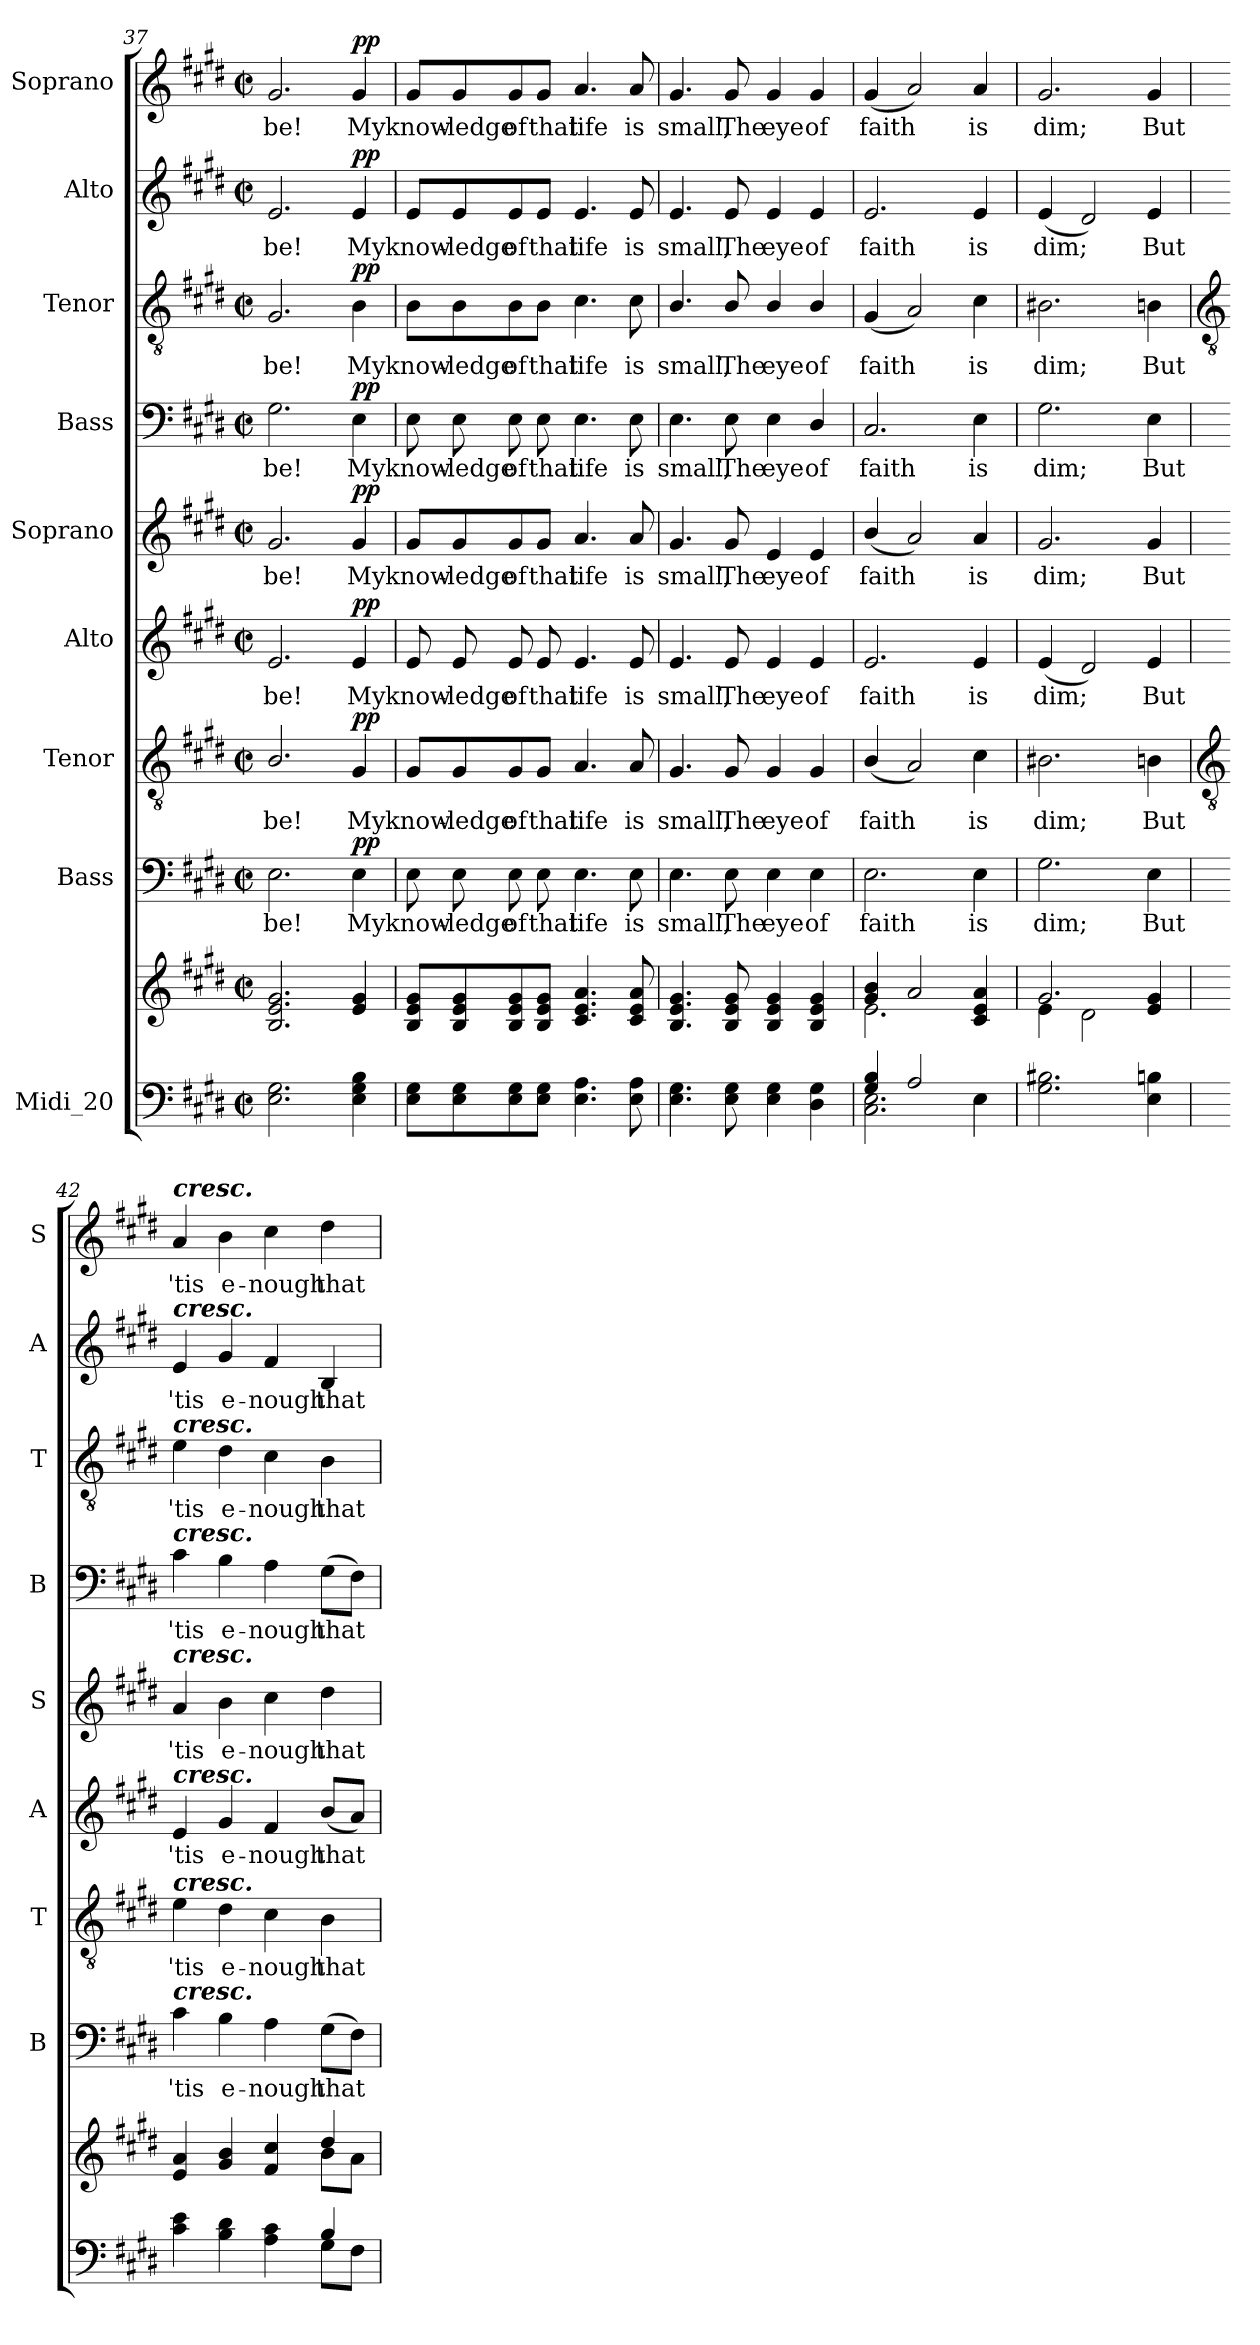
**kern	**kern	**kern	**text	**dynam	**kern	**text	**dynam	**kern	**text	**dynam	**kern	**text	**dynam	**kern	**text	**dynam	**kern	**text	**dynam	**kern	**text	**dynam	**kern	**text	**dynam
*part9	*part9	*part8	*part8	*part8	*part7	*part7	*part7	*part6	*part6	*part6	*part5	*part5	*part5	*part4	*part4	*part4	*part3	*part3	*part3	*part2	*part2	*part2	*part1	*part1	*part1
*staff10	*staff9	*staff8	*staff8	*staff8	*staff7	*staff7	*staff7	*staff6	*staff6	*staff6	*staff5	*staff5	*staff5	*staff4	*staff4	*staff4	*staff3	*staff3	*staff3	*staff2	*staff2	*staff2	*staff1	*staff1	*staff1
*I"Midi_20	*	*I"Bass	*	*	*I"Tenor	*	*	*I"Alto	*	*	*I"Soprano	*	*	*I"Bass	*	*	*I"Tenor	*	*	*I"Alto	*	*	*I"Soprano	*	*
*	*	*I'B	*	*	*I'T	*	*	*I'A	*	*	*I'S	*	*	*I'B	*	*	*I'T	*	*	*I'A	*	*	*I'S	*	*
!!LO:LB:g=z
*clefF4	*clefG2	*clefF4	*	*	*clefGv2	*	*	*clefG2	*	*	*clefG2	*	*	*clefF4	*	*	*clefGv2	*	*	*clefG2	*	*	*clefG2	*	*
*k[f#c#g#d#]	*k[f#c#g#d#]	*k[f#c#g#d#]	*	*	*k[f#c#g#d#]	*	*	*k[f#c#g#d#]	*	*	*k[f#c#g#d#]	*	*	*k[f#c#g#d#]	*	*	*k[f#c#g#d#]	*	*	*k[f#c#g#d#]	*	*	*k[f#c#g#d#]	*	*
*E:	*E:	*E:	*	*	*E:	*	*	*E:	*	*	*E:	*	*	*E:	*	*	*E:	*	*	*E:	*	*	*E:	*	*
*M2/2	*M2/2	*M2/2	*	*	*M2/2	*	*	*M2/2	*	*	*M2/2	*	*	*M2/2	*	*	*M2/2	*	*	*M2/2	*	*	*M2/2	*	*
*met(c|)	*met(c|)	*met(c|)	*	*	*met(c|)	*	*	*met(c|)	*	*	*met(c|)	*	*	*met(c|)	*	*	*met(c|)	*	*	*met(c|)	*	*	*met(c|)	*	*
=37	=37	=37	=37	=37	=37	=37	=37	=37	=37	=37	=37	=37	=37	=37	=37	=37	=37	=37	=37	=37	=37	=37	=37	=37	=37
*^	*^	*	*	*	*	*	*	*	*	*	*	*	*	*	*	*	*	*	*	*	*	*	*	*	*
!	!	!	!	!	!LO:LY:b	!	!	!LO:LY:b	!	!	!LO:LY:b	!	!	!LO:LY:b	!	!	!LO:LY:b	!	!	!LO:LY:b	!	!	!LO:LY:b	!	!	!LO:LY:b	!
1ryy	2.E\ 2.G#\	2.B/ 2.e/ 2.g#/	1ryy	2.E	be!	.	2.B/	be!	.	2.e	be!	.	2.g#	be!	.	2.G#	be!	.	2.G#	be!	.	2.e	be!	.	2.g#	be!	.
!	!	!	!	!	!LO:LY:b	!LO:DY:b	!	!LO:LY:b	!LO:DY:b	!	!LO:LY:b	!LO:DY:b	!	!LO:LY:b	!LO:DY:b	!	!LO:LY:b	!LO:DY:b	!	!LO:LY:b	!LO:DY:b	!	!LO:LY:b	!LO:DY:b	!	!LO:LY:b	!LO:DY:b
.	4E\ 4G#\ 4B\	4e/ 4g#/	.	4E	My	pp	4G#	My	pp	4e	My	pp	4g#	My	pp	4E	My	pp	4B	My	pp	4e	My	pp	4g#	My	pp
=38	=38	=38	=38	=38	=38	=38	=38	=38	=38	=38	=38	=38	=38	=38	=38	=38	=38	=38	=38	=38	=38	=38	=38	=38	=38	=38	=38
!	!	!	!	!	!LO:LY:b	!	!	!LO:LY:b	!	!	!LO:LY:b	!	!	!LO:LY:b	!	!	!LO:LY:b	!	!	!LO:LY:b	!	!	!LO:LY:b	!	!	!LO:LY:b	!
1ryy	8E\ 8G#\L	8B/ 8e/ 8g#/L	1ryy	8E	know-	.	8G#/L	know-	.	8e	know-	.	8g#/L	know-	.	8E	know-	.	8B\L	know-	.	8e/L	know-	.	8g#/L	know-	.
!	!	!	!	!	!LO:LY:b	!	!	!LO:LY:b	!	!	!LO:LY:b	!	!	!LO:LY:b	!	!	!LO:LY:b	!	!	!LO:LY:b	!	!	!LO:LY:b	!	!	!LO:LY:b	!
.	8E\ 8G#\	8B/ 8e/ 8g#/	.	8E	-ledge	.	8G#/	-ledge	.	8e	-ledge	.	8g#/	-ledge	.	8E	-ledge	.	8B\	-ledge	.	8e/	-ledge	.	8g#/	-ledge	.
!	!	!	!	!	!LO:LY:b	!	!	!LO:LY:b	!	!	!LO:LY:b	!	!	!LO:LY:b	!	!	!LO:LY:b	!	!	!LO:LY:b	!	!	!LO:LY:b	!	!	!LO:LY:b	!
.	8E\ 8G#\	8B/ 8e/ 8g#/	.	8E	of	.	8G#/	of	.	8e	of	.	8g#/	of	.	8E	of	.	8B\	of	.	8e/	of	.	8g#/	of	.
!	!	!	!	!	!LO:LY:b	!	!	!LO:LY:b	!	!	!LO:LY:b	!	!	!LO:LY:b	!	!	!LO:LY:b	!	!	!LO:LY:b	!	!	!LO:LY:b	!	!	!LO:LY:b	!
.	8E\ 8G#\J	8B/ 8e/ 8g#/J	.	8E	that	.	8G#/J	that	.	8e	that	.	8g#/J	that	.	8E	that	.	8B\J	that	.	8e/J	that	.	8g#/J	that	.
!	!	!	!	!	!LO:LY:b	!	!	!LO:LY:b	!	!	!LO:LY:b	!	!	!LO:LY:b	!	!	!LO:LY:b	!	!	!LO:LY:b	!	!	!LO:LY:b	!	!	!LO:LY:b	!
.	4.E\ 4.A\	4.c#/ 4.e/ 4.a/	.	4.E	life	.	4.A	life	.	4.e	life	.	4.a	life	.	4.E	life	.	4.c#	life	.	4.e	life	.	4.a	life	.
!	!	!	!	!	!LO:LY:b	!	!	!LO:LY:b	!	!	!LO:LY:b	!	!	!LO:LY:b	!	!	!LO:LY:b	!	!	!LO:LY:b	!	!	!LO:LY:b	!	!	!LO:LY:b	!
.	8E\ 8A\	8c#/ 8e/ 8a/	.	8E	is	.	8A	is	.	8e	is	.	8a	is	.	8E	is	.	8c#	is	.	8e	is	.	8a	is	.
=39	=39	=39	=39	=39	=39	=39	=39	=39	=39	=39	=39	=39	=39	=39	=39	=39	=39	=39	=39	=39	=39	=39	=39	=39	=39	=39	=39
!	!	!	!	!	!LO:LY:b	!	!	!LO:LY:b	!	!	!LO:LY:b	!	!	!LO:LY:b	!	!	!LO:LY:b	!	!	!LO:LY:b	!	!	!LO:LY:b	!	!	!LO:LY:b	!
1ryy	4.E\ 4.G#\	4.B/ 4.e/ 4.g#/	1ryy	4.E	small,	.	4.G#	small,	.	4.e	small,	.	4.g#	small,	.	4.E	small,	.	4.B/	small,	.	4.e	small,	.	4.g#	small,	.
!	!	!	!	!	!LO:LY:b	!	!	!LO:LY:b	!	!	!LO:LY:b	!	!	!LO:LY:b	!	!	!LO:LY:b	!	!	!LO:LY:b	!	!	!LO:LY:b	!	!	!LO:LY:b	!
.	8E\ 8G#\	8B/ 8e/ 8g#/	.	8E	The	.	8G#	The	.	8e	The	.	8g#	The	.	8E	The	.	8B/	The	.	8e	The	.	8g#	The	.
!	!	!	!	!	!LO:LY:b	!	!	!LO:LY:b	!	!	!LO:LY:b	!	!	!LO:LY:b	!	!	!LO:LY:b	!	!	!LO:LY:b	!	!	!LO:LY:b	!	!	!LO:LY:b	!
.	4E\ 4G#\	4B/ 4e/ 4g#/	.	4E	eye	.	4G#	eye	.	4e	eye	.	4e	eye	.	4E	eye	.	4B/	eye	.	4e	eye	.	4g#	eye	.
!	!	!	!	!	!LO:LY:b	!	!	!LO:LY:b	!	!	!LO:LY:b	!	!	!LO:LY:b	!	!	!LO:LY:b	!	!	!LO:LY:b	!	!	!LO:LY:b	!	!	!LO:LY:b	!
.	4D#\ 4G#\	4B/ 4e/ 4g#/	.	4E	of	.	4G#	of	.	4e	of	.	4e	of	.	4D#/	of	.	4B/	of	.	4e	of	.	4g#	of	.
=40	=40	=40	=40	=40	=40	=40	=40	=40	=40	=40	=40	=40	=40	=40	=40	=40	=40	=40	=40	=40	=40	=40	=40	=40	=40	=40	=40
!	!	!	!	!	!LO:LY:b	!	!	!LO:LY:b	!	!	!LO:LY:b	!	!	!LO:LY:b	!	!	!LO:LY:b	!	!	!LO:LY:b	!	!	!LO:LY:b	!	!	!LO:LY:b	!
4G#/ 4B/	2.C#\ 2.E\	4g#/ 4b/	2.e\	2.E	faith	.	(<4B/	faith	.	2.e	faith	.	(<4b/	faith	.	2.C#	faith	.	(<4G#	faith	.	2.e	faith	.	(<4g#	faith	.
2A/	.	2a/	.	.	.	.	2A)	.	.	.	.	.	2a)	.	.	.	.	.	2A)	.	.	.	.	.	2a)	.	.
!	!	!	!	!	!LO:LY:b	!	!	!LO:LY:b	!	!	!LO:LY:b	!	!	!LO:LY:b	!	!	!LO:LY:b	!	!	!LO:LY:b	!	!	!LO:LY:b	!	!	!LO:LY:b	!
4ryy	4E\	4c#/ 4e/ 4a/	4ryy	4E	is	.	4c#	is	.	4e	is	.	4a	is	.	4E	is	.	4c#	is	.	4e	is	.	4a	is	.
=41	=41	=41	=41	=41	=41	=41	=41	=41	=41	=41	=41	=41	=41	=41	=41	=41	=41	=41	=41	=41	=41	=41	=41	=41	=41	=41	=41
!	!	!	!	!	!LO:LY:b	!	!	!LO:LY:b	!	!	!LO:LY:b	!	!	!LO:LY:b	!	!	!LO:LY:b	!	!	!LO:LY:b	!	!	!LO:LY:b	!	!	!LO:LY:b	!
1ryy	2.G#\ 2.B#X\	2.g#/	4e\	2.G#	dim;	.	2.B#X	dim;	.	(<4e	dim;	.	2.g#	dim;	.	2.G#	dim;	.	2.B#X	dim;	.	(<4e	dim;	.	2.g#	dim;	.
.	.	.	2d#\	.	.	.	.	.	.	2d#)	.	.	.	.	.	.	.	.	.	.	.	2d#)	.	.	.	.	.
!	!	!	!	!	!LO:LY:b	!	!	!LO:LY:b	!	!	!LO:LY:b	!	!	!LO:LY:b	!	!	!LO:LY:b	!	!	!LO:LY:b	!	!	!LO:LY:b	!	!	!LO:LY:b	!
.	4E\ 4Bn\	4e/ 4g#/	4ryy	4E	But	.	4Bn	But	.	4e	But	.	4g#	But	.	4E	But	.	4Bn	But	.	4e	But	.	4g#	But	.
!!LO:LB:g=z
=42	=42	=42	=42	=42	=42	=42	=42	=42	=42	=42	=42	=42	=42	=42	=42	=42	=42	=42	=42	=42	=42	=42	=42	=42	=42	=42	=42
*	*	*	*	*	*	*	*clefGv2	*	*	*	*	*	*	*	*	*	*	*	*clefGv2	*	*	*	*	*	*	*	*
!	!	!	!	!	!	!	!	!	!	!	!	!	!	!	!	!	!	!	!	!	!	!	!	!	!LO:TX:a:Bi:t=cresc.	!	!
!	!	!	!	!	!	!	!	!	!	!	!	!	!	!	!	!	!	!	!	!	!	!LO:TX:a:Bi:t=cresc.	!	!	!	!	!
!	!	!	!	!	!	!	!	!	!	!	!	!	!	!	!	!	!	!	!LO:TX:a:Bi:t=cresc.	!	!	!	!	!	!	!	!
!	!	!	!	!	!	!	!	!	!	!	!	!	!	!	!	!LO:TX:a:Bi:t=cresc.	!	!	!	!	!	!	!	!	!	!	!
!	!	!	!	!	!	!	!	!	!	!	!	!	!LO:TX:a:Bi:t=cresc.	!	!	!	!	!	!	!	!	!	!	!	!	!	!
!	!	!	!	!	!	!	!	!	!	!LO:TX:a:Bi:t=cresc.	!	!	!	!	!	!	!	!	!	!	!	!	!	!	!	!	!
!	!	!	!	!	!	!	!LO:TX:a:Bi:t=cresc.	!	!	!	!	!	!	!	!	!	!	!	!	!	!	!	!	!	!	!	!
!	!	!	!	!LO:TX:a:Bi:t=cresc.	!	!	!	!	!	!	!	!	!	!	!	!	!	!	!	!	!	!	!	!	!	!	!
!	!	!	!	!	!LO:LY:b	!	!	!LO:LY:b	!	!	!LO:LY:b	!	!	!LO:LY:b	!	!	!LO:LY:b	!	!	!LO:LY:b	!	!	!LO:LY:b	!	!	!LO:LY:b	!
2.ryy	4c#\ 4e\	4e/ 4a/	2.ryy	4c#	'tis	.	4e	'tis	.	4e	'tis	.	4a	'tis	.	4c#	'tis	.	4e	'tis	.	4e	'tis	.	4a	'tis	.
!	!	!	!	!	!LO:LY:b	!	!	!LO:LY:b	!	!	!LO:LY:b	!	!	!LO:LY:b	!	!	!LO:LY:b	!	!	!LO:LY:b	!	!	!LO:LY:b	!	!	!LO:LY:b	!
.	4B\ 4d#\	4g#/ 4b/	.	4B	e-	.	4d#	e-	.	4g#	e-	.	4b	e-	.	4B	e-	.	4d#	e-	.	4g#	e-	.	4b	e-	.
!	!	!	!	!	!LO:LY:b	!	!	!LO:LY:b	!	!	!LO:LY:b	!	!	!LO:LY:b	!	!	!LO:LY:b	!	!	!LO:LY:b	!	!	!LO:LY:b	!	!	!LO:LY:b	!
.	4A\ 4c#\	4f#/ 4cc#/	.	4A	-nough	.	4c#	-nough	.	4f#	-nough	.	4cc#	-nough	.	4A	-nough	.	4c#	-nough	.	4f#	-nough	.	4cc#	-nough	.
!	!	!	!	!	!LO:LY:b	!	!	!LO:LY:b	!	!	!LO:LY:b	!	!	!LO:LY:b	!	!	!LO:LY:b	!	!	!LO:LY:b	!	!	!LO:LY:b	!	!	!LO:LY:b	!
4B/	8G#\L	4dd#/	8b\L	(>8G#L	that	.	4B	that	.	(<8bL	that	.	4dd#	that	.	(>8G#L	that	.	4B	that	.	4B	that	.	4dd#	that	.
.	8F#\J	.	8a\J	8F#J)	.	.	.	.	.	8aJ)	.	.	.	.	.	8F#J)	.	.	.	.	.	.	.	.	.	.	.
*v	*v	*	*	*	*	*	*	*	*	*	*	*	*	*	*	*	*	*	*	*	*	*	*	*	*	*	*
*	*v	*v	*	*	*	*	*	*	*	*	*	*	*	*	*	*	*	*	*	*	*	*	*	*	*	*
=	=	=	=	=	=	=	=	=	=	=	=	=	=	=	=	=	=	=	=	=	=	=	=	=	=
*-	*-	*-	*-	*-	*-	*-	*-	*-	*-	*-	*-	*-	*-	*-	*-	*-	*-	*-	*-	*-	*-	*-	*-	*-	*-
